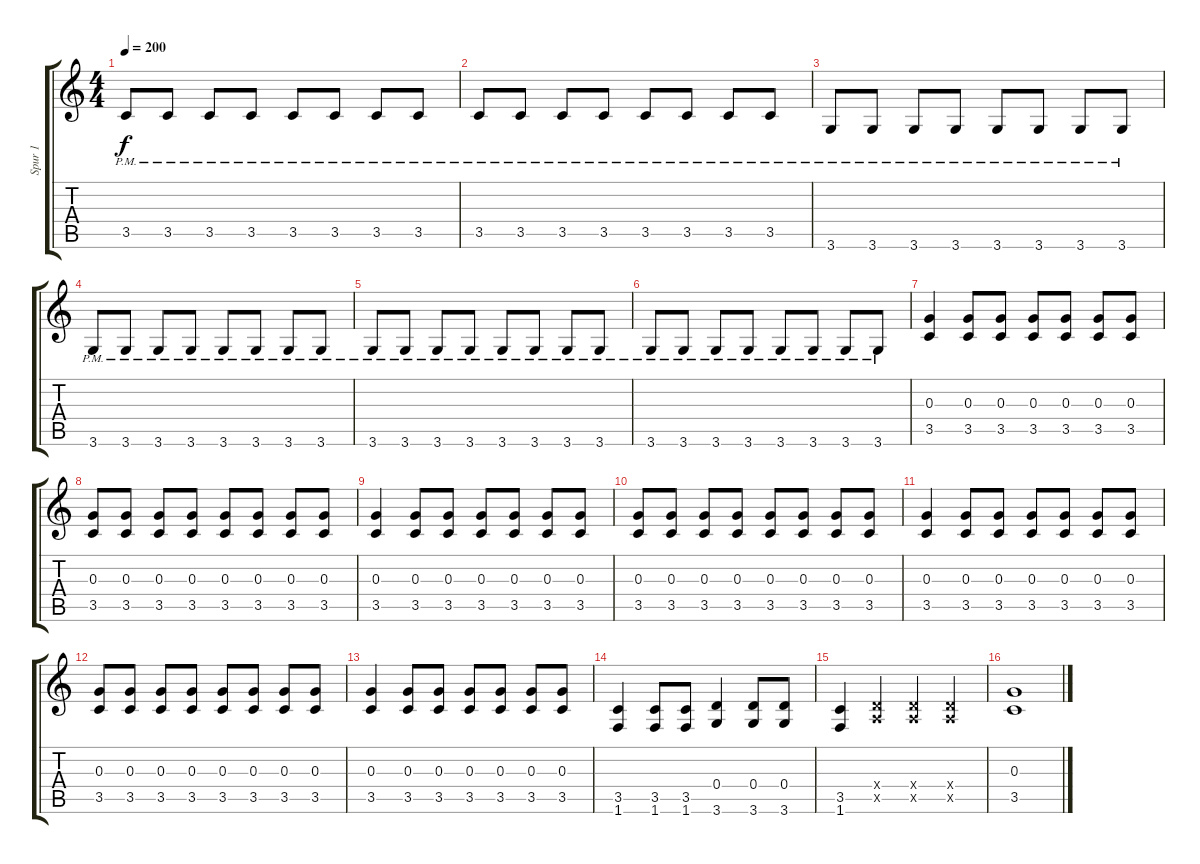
\track ("Spur 1" "Spur 1") {instrument distortionguitar}
\staff {score tabs}
\tuning (E4 B3 G3 D3 A2 E2) {hide}
\ts (4 4)
\tempo 200
\clef g2
\ks c
3.5{pm}.8{dy f} 3.5{pm}.8 3.5{pm}.8 3.5{pm}.8 3.5{pm}.8 3.5{pm}.8 3.5{pm}.8 3.5{pm}.8 |
3.5{pm}.8 3.5{pm}.8 3.5{pm}.8 3.5{pm}.8 3.5{pm}.8 3.5{pm}.8 3.5{pm}.8 3.5{pm}.8 |
3.6{pm}.8 3.6{pm}.8 3.6{pm}.8 3.6{pm}.8 3.6{pm}.8 3.6{pm}.8 3.6{pm}.8 3.6{pm}.8 |
3.6{pm}.8 3.6{pm}.8 3.6{pm}.8 3.6{pm}.8 3.6{pm}.8 3.6{pm}.8 3.6{pm}.8 3.6{pm}.8 |
3.6{pm}.8 3.6{pm}.8 3.6{pm}.8 3.6{pm}.8 3.6{pm}.8 3.6{pm}.8 3.6{pm}.8 3.6{pm}.8 |
3.6{pm}.8 3.6{pm}.8 3.6{pm}.8 3.6{pm}.8 3.6{pm}.8 3.6{pm}.8 3.6{pm}.8 3.6{pm}.8 |
(0.3 3.5).4 (0.3 3.5).8 (0.3 3.5).8 (0.3 3.5).8 (0.3 3.5).8 (0.3 3.5).8 (0.3 3.5).8 |
(0.3 3.5).8 (0.3 3.5).8 (0.3 3.5).8 (0.3 3.5).8 (0.3 3.5).8 (0.3 3.5).8 (0.3 3.5).8 (0.3 3.5).8 |
(0.3 3.5).4 (0.3 3.5).8 (0.3 3.5).8 (0.3 3.5).8 (0.3 3.5).8 (0.3 3.5).8 (0.3 3.5).8 |
(0.3 3.5).8 (0.3 3.5).8 (0.3 3.5).8 (0.3 3.5).8 (0.3 3.5).8 (0.3 3.5).8 (0.3 3.5).8 (0.3 3.5).8 |
(0.3 3.5).4 (0.3 3.5).8 (0.3 3.5).8 (0.3 3.5).8 (0.3 3.5).8 (0.3 3.5).8 (0.3 3.5).8 |
(0.3 3.5).8 (0.3 3.5).8 (0.3 3.5).8 (0.3 3.5).8 (0.3 3.5).8 (0.3 3.5).8 (0.3 3.5).8 (0.3 3.5).8 |
(0.3 3.5).4 (0.3 3.5).8 (0.3 3.5).8 (0.3 3.5).8 (0.3 3.5).8 (0.3 3.5).8 (0.3 3.5).8 |
(3.5 1.6).4 (3.5 1.6).8 (3.5 1.6).8 (0.4 3.6).4 (0.4 3.6).8 (0.4 3.6).8 |
(3.5 1.6).4 (0.4{x} 0.5{x}).4 (0.4{x} 0.5{x}).4 (0.4{x} 0.5{x}).4 |
(0.3 3.5).1
